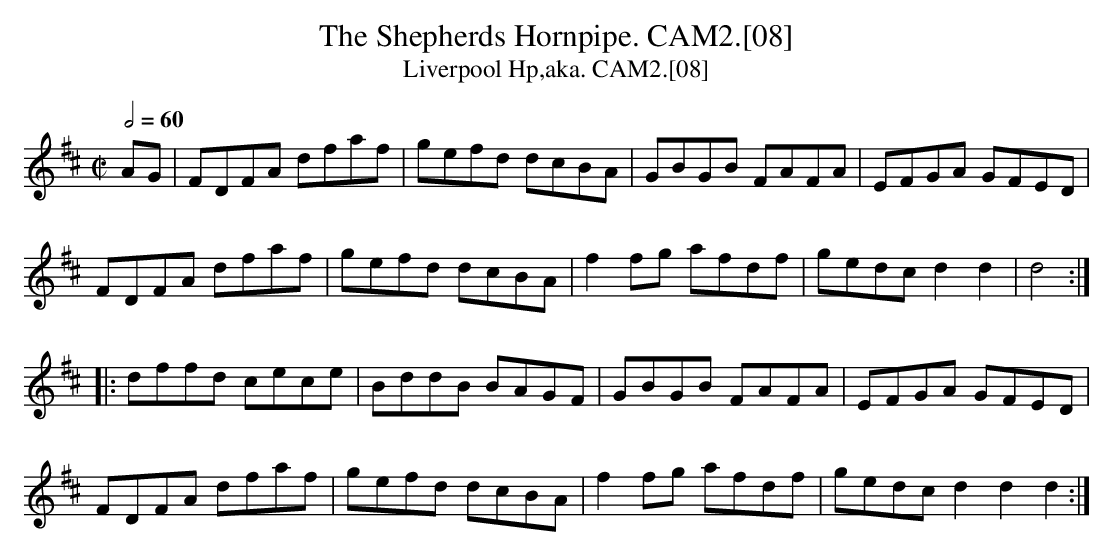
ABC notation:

X:1
T:Shepherds Hornpipe. CAM2.[08], The
T:Liverpool Hp,aka. CAM2.[08]
M:C|
L:1/8
Q:2/4=60
K:D
AG | FDFA dfaf | gefd dcBA | GBGB FAFA | EFGA GFED |
FDFA dfaf | gefd dcBA | f2fg afdf | gedc d2d2 | d4 :|
|: dffd cece | BddB BAGF | GBGB FAFA | EFGA GFED |
FDFA dfaf | gefd dcBA | f2fg afdf | gedc d2d2d2 :|
